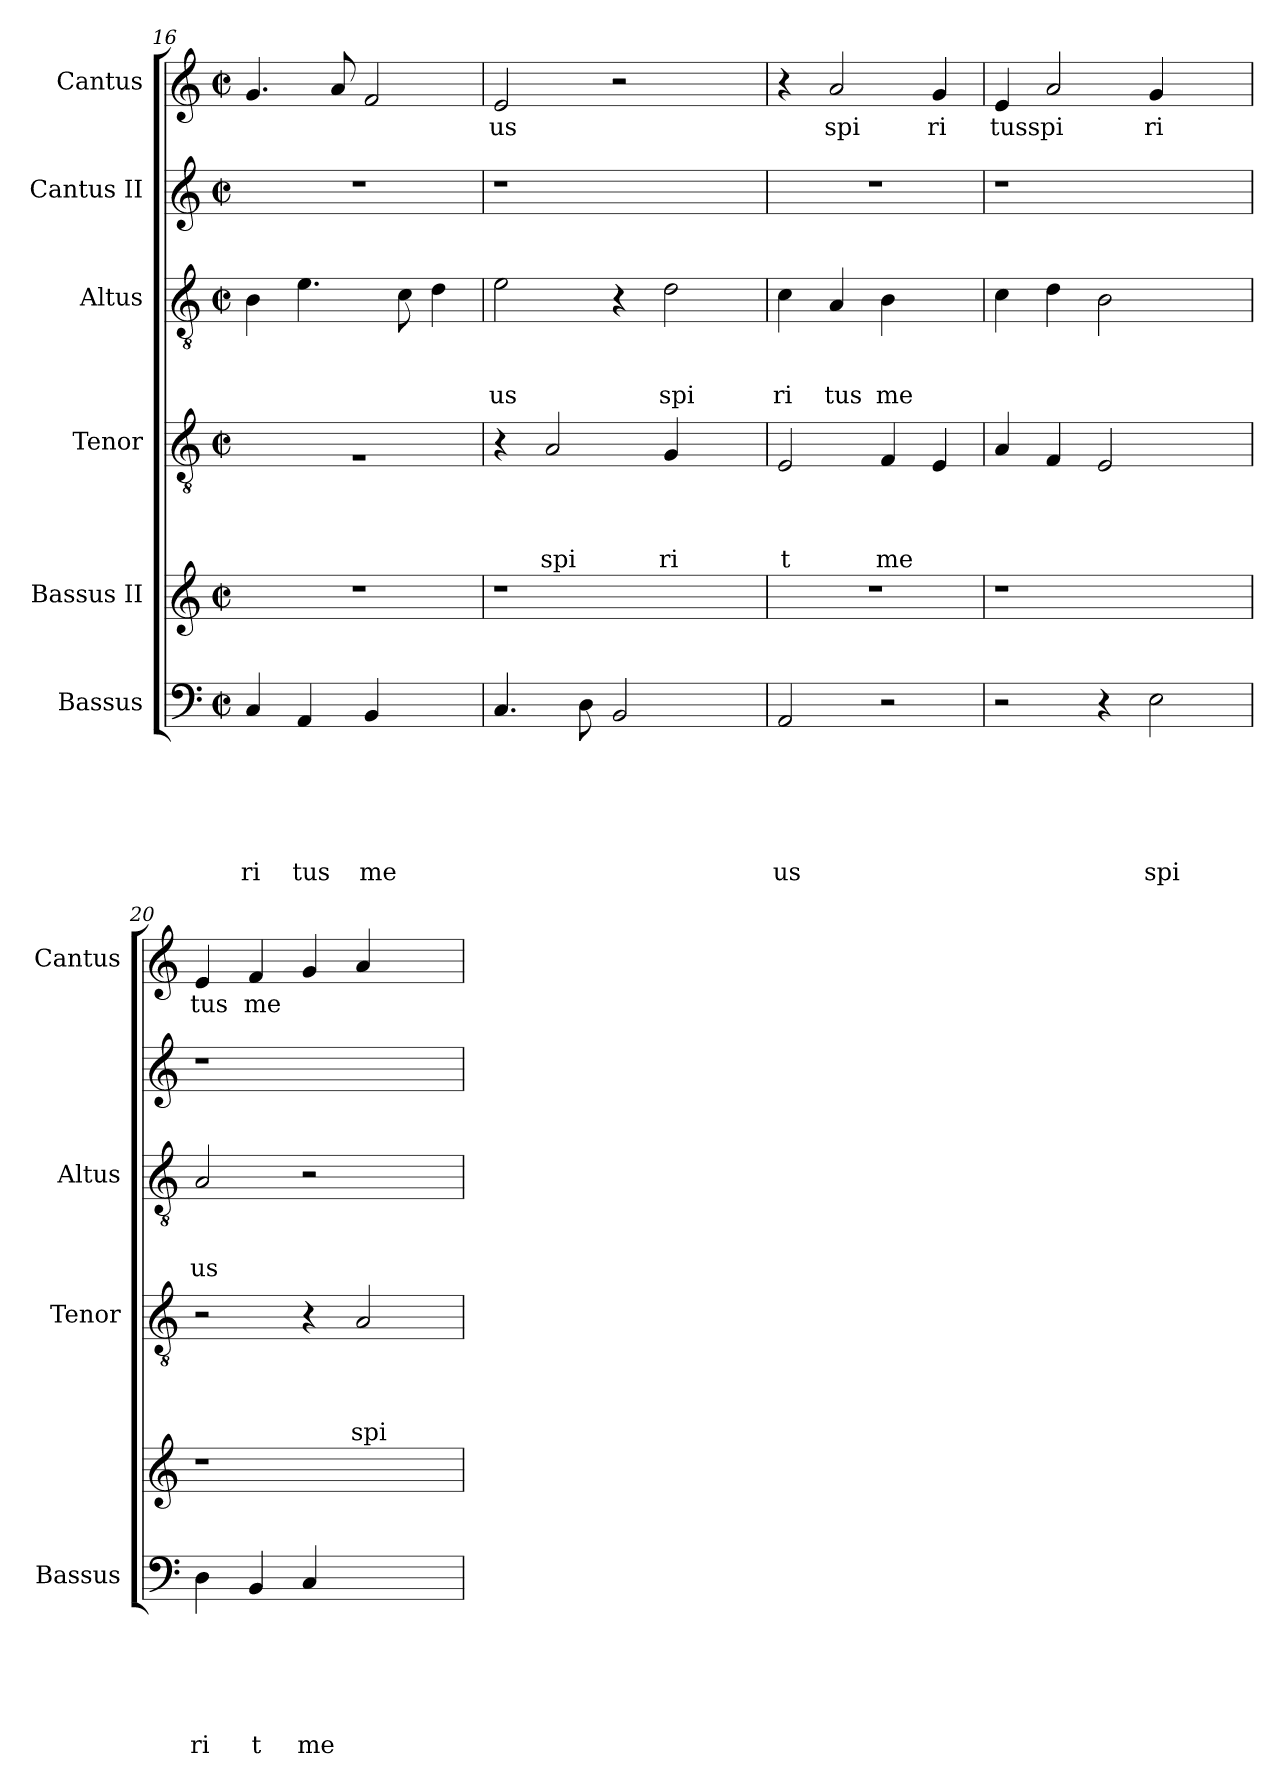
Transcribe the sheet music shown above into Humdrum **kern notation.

**kern	**text	**text	**text	**text	**text	**text	**kern	**kern	**text	**text	**text	**text	**kern	**text	**text	**text	**kern	**kern	**text
*part6	*part6	*part6	*part6	*part6	*part6	*part6	*part5	*part4	*part4	*part4	*part4	*part4	*part3	*part3	*part3	*part3	*part2	*part1	*part1
*staff6	*staff6	*staff6	*staff6	*staff6	*staff6	*staff6	*staff5	*staff4	*staff4	*staff4	*staff4	*staff4	*staff3	*staff3	*staff3	*staff3	*staff2	*staff1	*staff1
*I"Bassus	*	*	*	*	*	*	*I"Bassus II	*I"Tenor	*	*	*	*	*I"Altus	*	*	*	*I"Cantus II	*I"Cantus	*
*I'Bassus	*	*	*	*	*	*	*	*I'Tenor	*	*	*	*	*I'Altus	*	*	*	*	*I'Cantus	*
*clefF4	*	*	*	*	*	*	*clefG2	*clefGv2	*	*	*	*	*clefGv2	*	*	*	*clefG2	*clefG2	*
*k[]	*	*	*	*	*	*	*k[]	*k[]	*	*	*	*	*k[]	*	*	*	*k[]	*k[]	*
*C:	*	*	*	*	*	*	*C:	*C:	*	*	*	*	*C:	*	*	*	*C:	*C:	*
*M2/2	*	*	*	*	*	*	*M2/2	*M2/2	*	*	*	*	*M2/2	*	*	*	*M2/2	*M2/2	*
*met(c|)	*	*	*	*	*	*	*met(c|)	*met(c|)	*	*	*	*	*met(c|)	*	*	*	*met(c|)	*met(c|)	*
=16	=16	=16	=16	=16	=16	=16	=16	=16	=16	=16	=16	=16	=16	=16	=16	=16	=16	=16	=16
!	!	!	!	!	!	!LO:LY:b	!	!	!	!	!	!	!	!	!	!	!	!	!
4C/	.	.	.	.	.	ri	1r	1rA	.	.	.	.	4B\	.	.	.	1r	4.g/	.
!	!	!	!	!	!	!LO:LY:b	!	!	!	!	!	!	!	!	!	!	!	!	!
4AA/	.	.	.	.	.	tus	.	.	.	.	.	.	4.e\	.	.	.	.	.	.
.	.	.	.	.	.	.	.	.	.	.	.	.	.	.	.	.	.	8a/	.
!	!	!	!	!	!	!LO:LY:b	!	!	!	!	!	!	!	!	!	!	!	!	!
4BB/	.	.	.	.	.	me	.	.	.	.	.	.	.	.	.	.	.	2f/	.
.	.	.	.	.	.	.	.	.	.	.	.	.	8c\	.	.	.	.	.	.
4ryy	.	.	.	.	.	.	.	.	.	.	.	.	4d\	.	.	.	.	.	.
=17	=17	=17	=17	=17	=17	=17	=17	=17	=17	=17	=17	=17	=17	=17	=17	=17	=17	=17	=17
!	!	!	!	!	!	!	!	!	!	!	!	!	!	!	!	!LO:LY:b	!	!	!LO:LY:b
4.C/	.	.	.	.	.	.	1r	4r	.	.	.	.	2e\	.	.	us	1r	2e/	us
!	!	!	!	!	!	!	!	!	!	!	!	!LO:LY:b	!	!	!	!	!	!	!
.	.	.	.	.	.	.	.	2A/	.	.	.	spi	.	.	.	.	.	.	.
8D\	.	.	.	.	.	.	.	.	.	.	.	.	.	.	.	.	.	.	.
2BB/	.	.	.	.	.	.	.	.	.	.	.	.	4r	.	.	.	.	2r	.
!	!	!	!	!	!	!	!	!	!	!	!	!LO:LY:b	!	!	!	!LO:LY:b	!	!	!
.	.	.	.	.	.	.	.	4G/	.	.	.	ri	2d\	.	.	spi	.	.	.
4ryy	.	.	.	.	.	.	4ryy	4ryy	.	.	.	.	.	.	.	.	4ryy	4ryy	.
=18	=18	=18	=18	=18	=18	=18	=18	=18	=18	=18	=18	=18	=18	=18	=18	=18	=18	=18	=18
!	!	!	!	!	!	!LO:LY:b	!	!	!	!	!	!LO:LY:b:rj	!	!	!	!LO:LY:b	!	!	!
2AA/	.	.	.	.	.	us	1r	2E/	.	.	.	t	4c\	.	.	ri	1r	4r	.
!	!	!	!	!	!	!	!	!	!	!	!	!	!	!	!	!LO:LY:b	!	!	!LO:LY:b
.	.	.	.	.	.	.	.	.	.	.	.	.	4A/	.	.	tus	.	2a/	spi
!	!	!	!	!	!	!	!	!	!	!	!	!LO:LY:b	!	!	!	!LO:LY:b	!	!	!
2r	.	.	.	.	.	.	.	4F/	.	.	.	me	4B\	.	.	me	.	.	.
!	!	!	!	!	!	!	!	!	!	!	!	!	!	!	!	!	!	!	!LO:LY:b
.	.	.	.	.	.	.	.	4E/	.	.	.	.	4ryy	.	.	.	.	4g/	ri
=19	=19	=19	=19	=19	=19	=19	=19	=19	=19	=19	=19	=19	=19	=19	=19	=19	=19	=19	=19
!	!	!	!	!	!	!	!	!	!	!	!	!	!	!	!	!	!	!	!LO:LY:b
2r	.	.	.	.	.	.	1r	4A/	.	.	.	.	4c\	.	.	.	1r	4e/	tusspi
.	.	.	.	.	.	.	.	4F/	.	.	.	.	4d\	.	.	.	.	2a/	.
4r	.	.	.	.	.	.	.	2E/	.	.	.	.	2B\	.	.	.	.	.	.
!	!	!	!	!	!	!LO:LY:b	!	!	!	!	!	!	!	!	!	!	!	!	!LO:LY:b
2E\	.	.	.	.	.	spi	.	.	.	.	.	.	.	.	.	.	.	4g/	ri
.	.	.	.	.	.	.	4ryy	4ryy	.	.	.	.	4ryy	.	.	.	4ryy	4ryy	.
=20	=20	=20	=20	=20	=20	=20	=20	=20	=20	=20	=20	=20	=20	=20	=20	=20	=20	=20	=20
!	!	!	!	!	!	!LO:LY:b	!	!	!	!	!	!	!	!	!	!LO:LY:b	!	!	!LO:LY:b
4D\	.	.	.	.	.	ri	1r	2r	.	.	.	.	2A/	.	.	us	1r	4e/	tus
!	!	!	!	!	!	!LO:LY:b:rj	!	!	!	!	!	!	!	!	!	!	!	!	!LO:LY:b
4BB/	.	.	.	.	.	t	.	.	.	.	.	.	.	.	.	.	.	4f/	me
!	!	!	!	!	!	!LO:LY:b	!	!	!	!	!	!	!	!	!	!	!	!	!
4C/	.	.	.	.	.	me	.	4r	.	.	.	.	2r	.	.	.	.	4g/	.
!	!	!	!	!	!	!	!	!	!	!	!	!LO:LY:b	!	!	!	!	!	!	!
2ryy	.	.	.	.	.	.	.	2A/	.	.	.	spi	.	.	.	.	.	4a/	.
.	.	.	.	.	.	.	4ryy	.	.	.	.	.	4ryy	.	.	.	4ryy	4ryy	.
=	=	=	=	=	=	=	=	=	=	=	=	=	=	=	=	=	=	=	=
*-	*-	*-	*-	*-	*-	*-	*-	*-	*-	*-	*-	*-	*-	*-	*-	*-	*-	*-	*-
